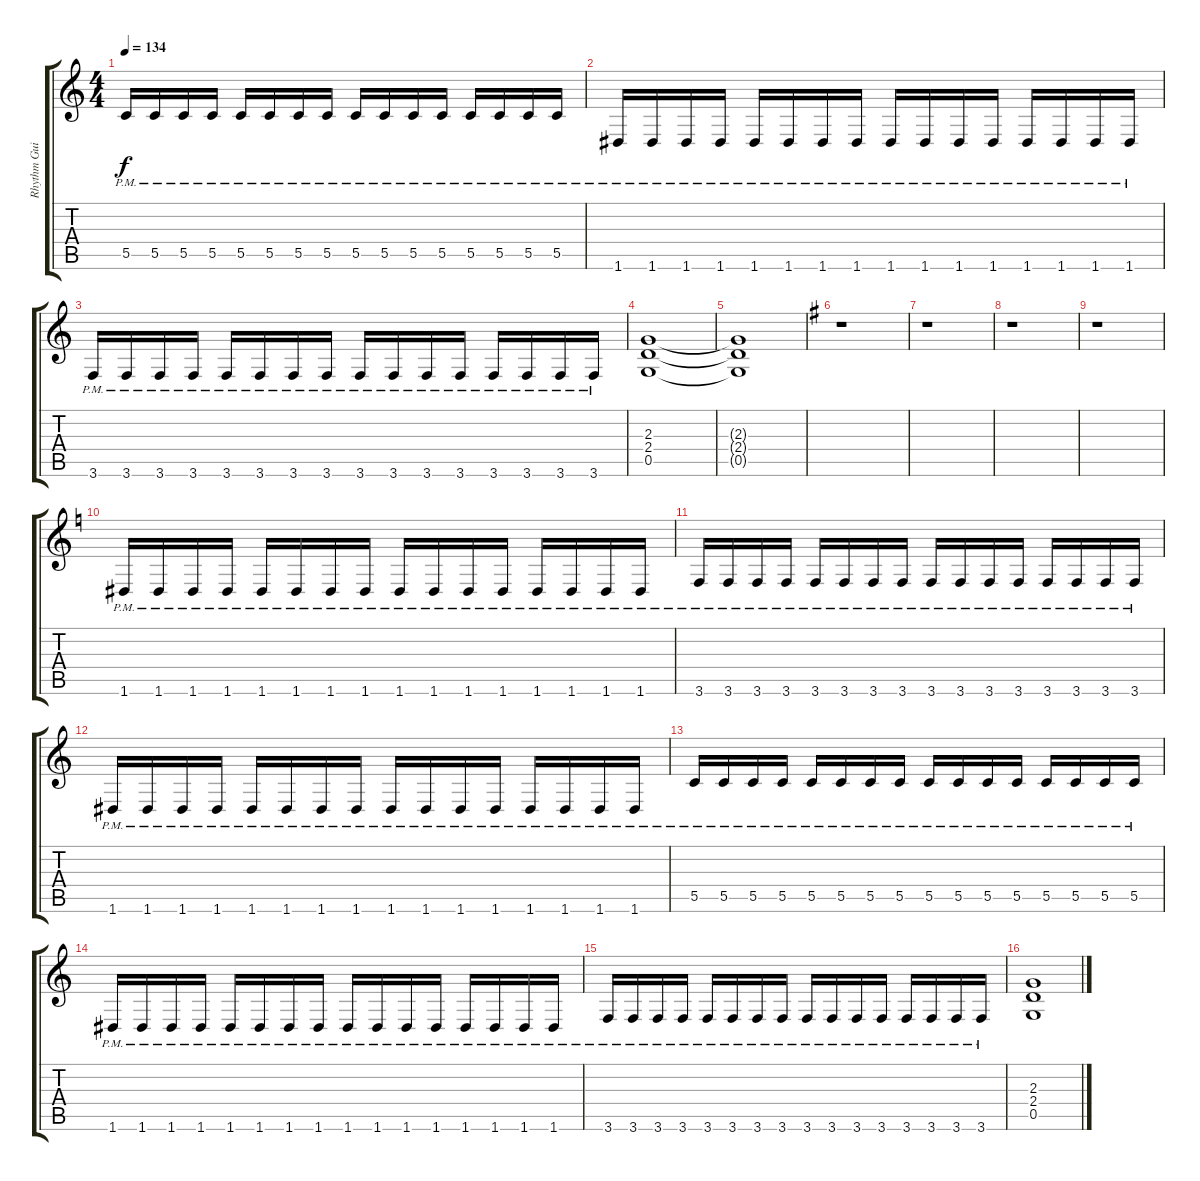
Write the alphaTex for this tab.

\track ("Rhythm Guitar" "Rhythm Gui") {instrument distortionguitar}
\staff {score tabs}
\tuning (D4 A3 F3 C3 G2 D2) {hide}
\ts (4 4)
\tempo 134
\clef g2
\ks aminor
5.5{pm}.16{dy f} 5.5{pm}.16 5.5{pm}.16 5.5{pm}.16 5.5{pm}.16 5.5{pm}.16 5.5{pm}.16 5.5{pm}.16 5.5{pm}.16 5.5{pm}.16 5.5{pm}.16 5.5{pm}.16 5.5{pm}.16 5.5{pm}.16 5.5{pm}.16 5.5{pm}.16 |
1.6{pm}.16 1.6{pm}.16 1.6{pm}.16 1.6{pm}.16 1.6{pm}.16 1.6{pm}.16 1.6{pm}.16 1.6{pm}.16 1.6{pm}.16 1.6{pm}.16 1.6{pm}.16 1.6{pm}.16 1.6{pm}.16 1.6{pm}.16 1.6{pm}.16 1.6{pm}.16 |
3.6{pm}.16 3.6{pm}.16 3.6{pm}.16 3.6{pm}.16 3.6{pm}.16 3.6{pm}.16 3.6{pm}.16 3.6{pm}.16 3.6{pm}.16 3.6{pm}.16 3.6{pm}.16 3.6{pm}.16 3.6{pm}.16 3.6{pm}.16 3.6{pm}.16 3.6{pm}.16 |
(2.3 2.4 0.5).1 |
(2.3{t} 2.4{t} 0.5{t}).1 |
\ks eminor
r.1 |
r.1 |
r.1 |
r.1 |
\ks aminor
1.6{pm}.16 1.6{pm}.16 1.6{pm}.16 1.6{pm}.16 1.6{pm}.16 1.6{pm}.16 1.6{pm}.16 1.6{pm}.16 1.6{pm}.16 1.6{pm}.16 1.6{pm}.16 1.6{pm}.16 1.6{pm}.16 1.6{pm}.16 1.6{pm}.16 1.6{pm}.16 |
3.6{pm}.16 3.6{pm}.16 3.6{pm}.16 3.6{pm}.16 3.6{pm}.16 3.6{pm}.16 3.6{pm}.16 3.6{pm}.16 3.6{pm}.16 3.6{pm}.16 3.6{pm}.16 3.6{pm}.16 3.6{pm}.16 3.6{pm}.16 3.6{pm}.16 3.6{pm}.16 |
1.6{pm}.16 1.6{pm}.16 1.6{pm}.16 1.6{pm}.16 1.6{pm}.16 1.6{pm}.16 1.6{pm}.16 1.6{pm}.16 1.6{pm}.16 1.6{pm}.16 1.6{pm}.16 1.6{pm}.16 1.6{pm}.16 1.6{pm}.16 1.6{pm}.16 1.6{pm}.16 |
5.5{pm}.16 5.5{pm}.16 5.5{pm}.16 5.5{pm}.16 5.5{pm}.16 5.5{pm}.16 5.5{pm}.16 5.5{pm}.16 5.5{pm}.16 5.5{pm}.16 5.5{pm}.16 5.5{pm}.16 5.5{pm}.16 5.5{pm}.16 5.5{pm}.16 5.5{pm}.16 |
1.6{pm}.16 1.6{pm}.16 1.6{pm}.16 1.6{pm}.16 1.6{pm}.16 1.6{pm}.16 1.6{pm}.16 1.6{pm}.16 1.6{pm}.16 1.6{pm}.16 1.6{pm}.16 1.6{pm}.16 1.6{pm}.16 1.6{pm}.16 1.6{pm}.16 1.6{pm}.16 |
3.6{pm}.16 3.6{pm}.16 3.6{pm}.16 3.6{pm}.16 3.6{pm}.16 3.6{pm}.16 3.6{pm}.16 3.6{pm}.16 3.6{pm}.16 3.6{pm}.16 3.6{pm}.16 3.6{pm}.16 3.6{pm}.16 3.6{pm}.16 3.6{pm}.16 3.6{pm}.16 |
(2.3 2.4 0.5).1
